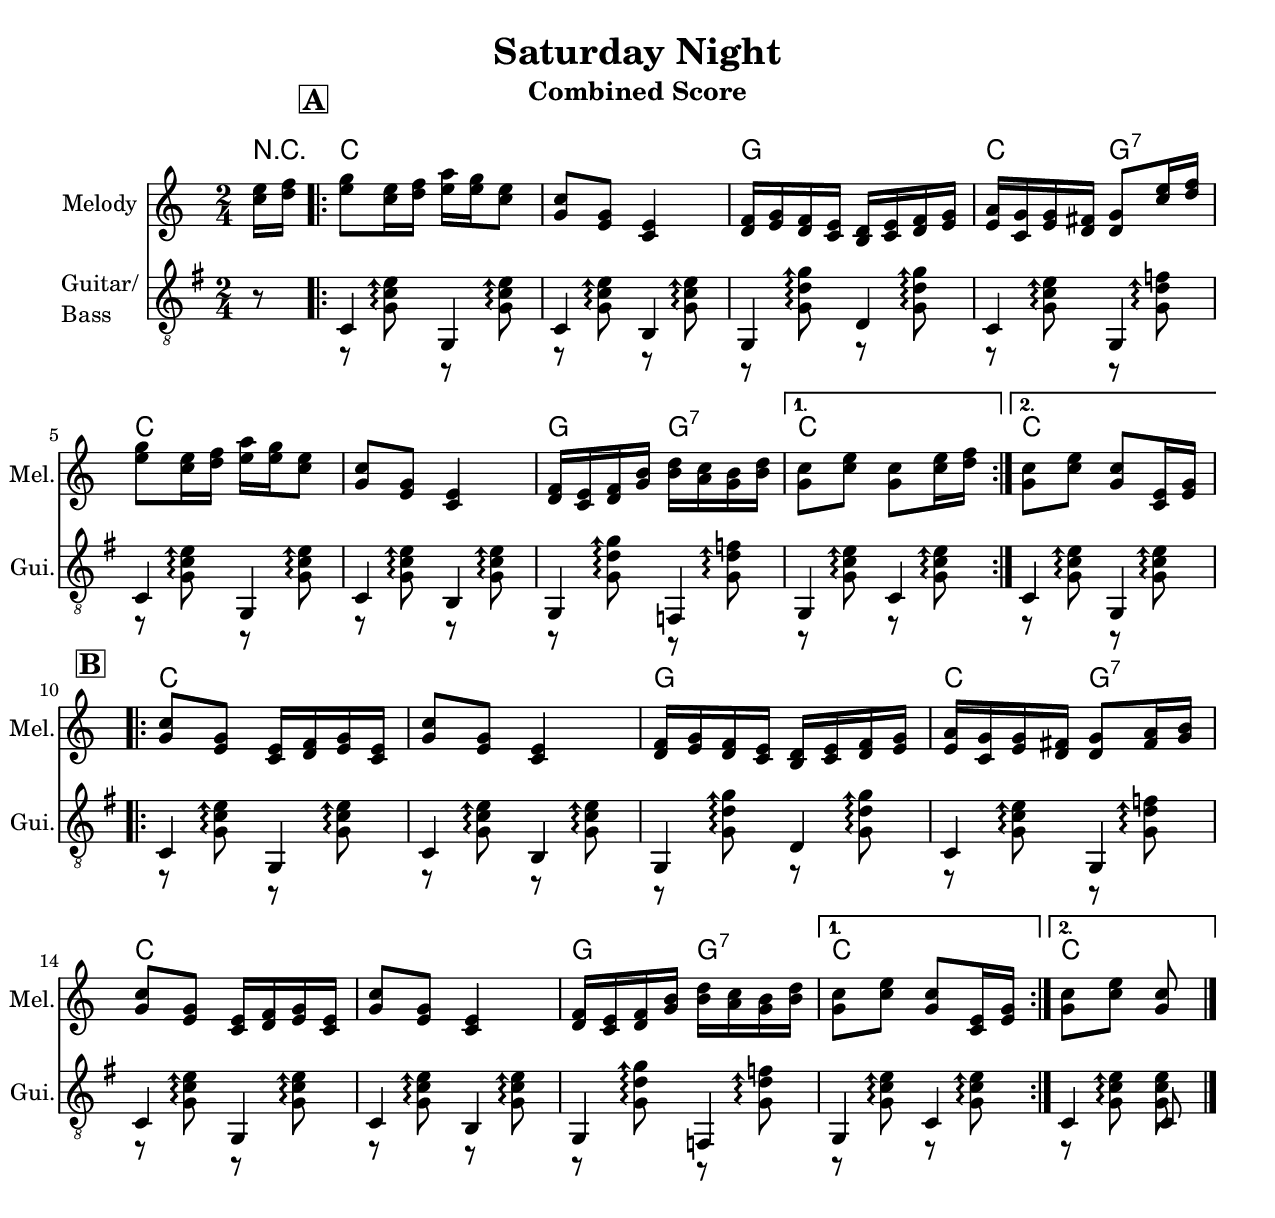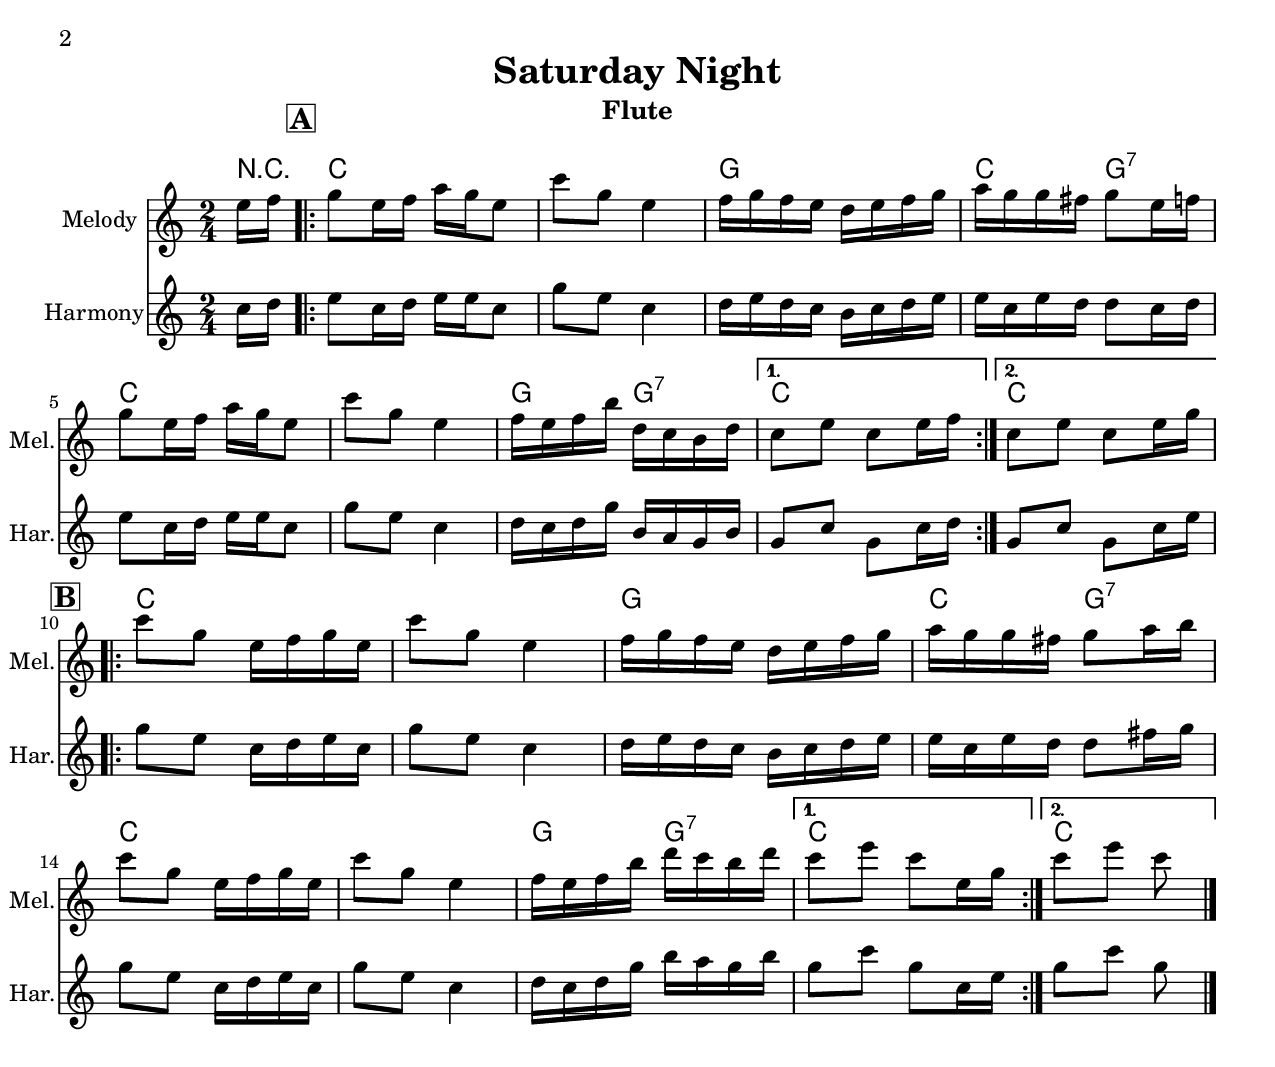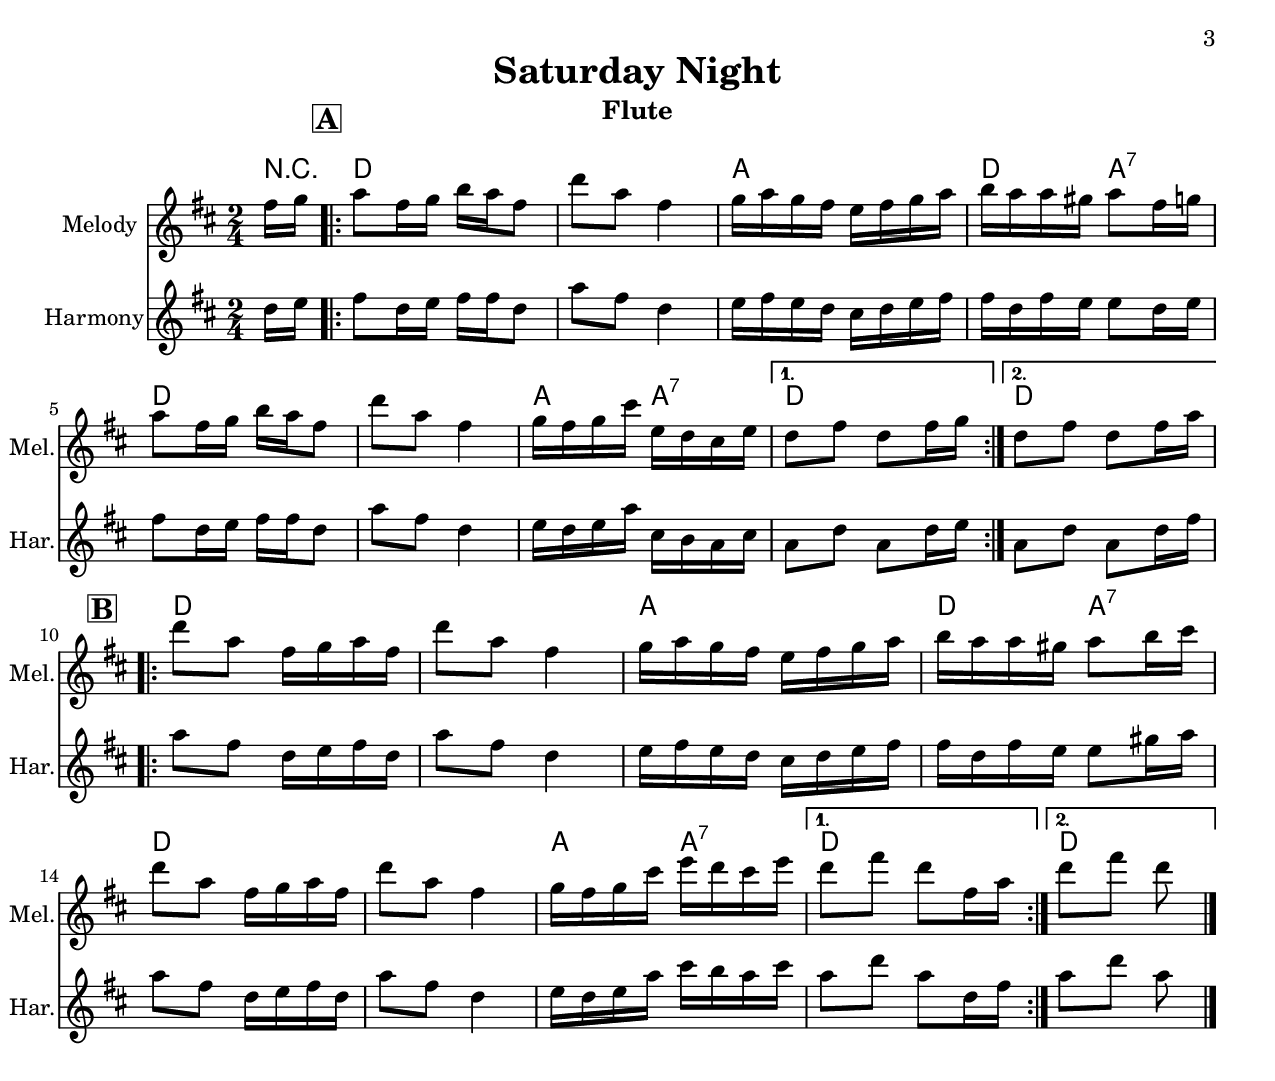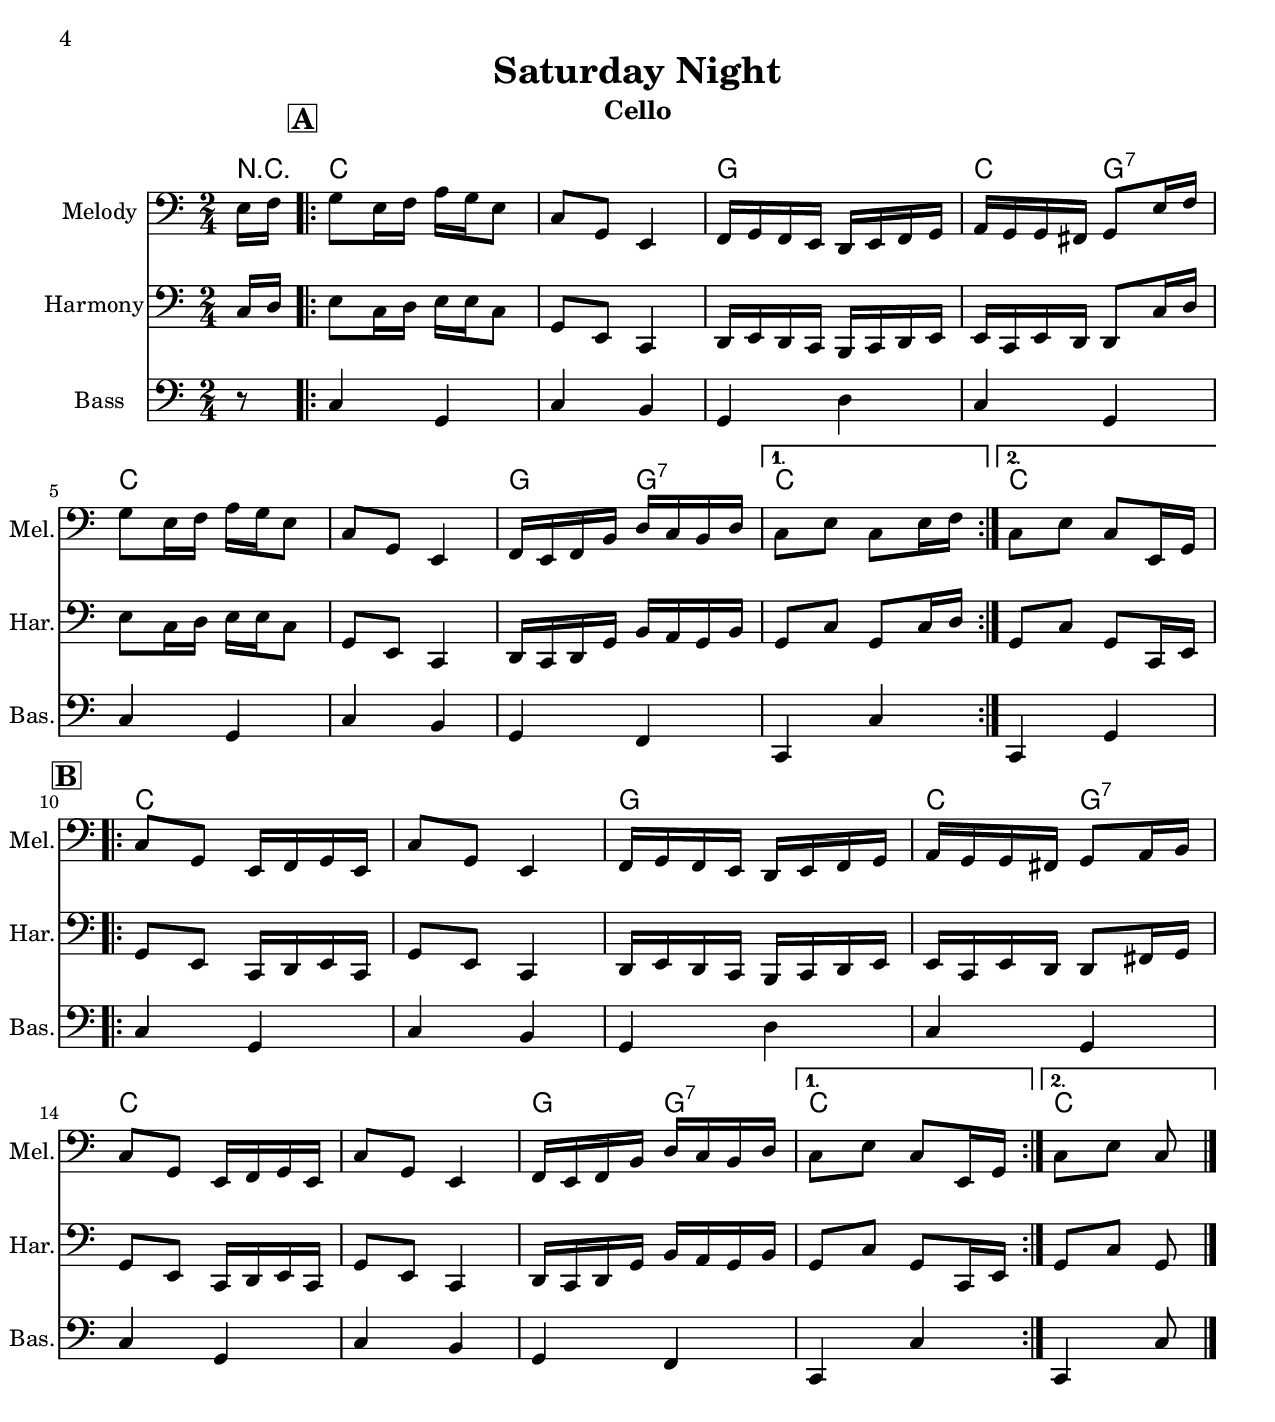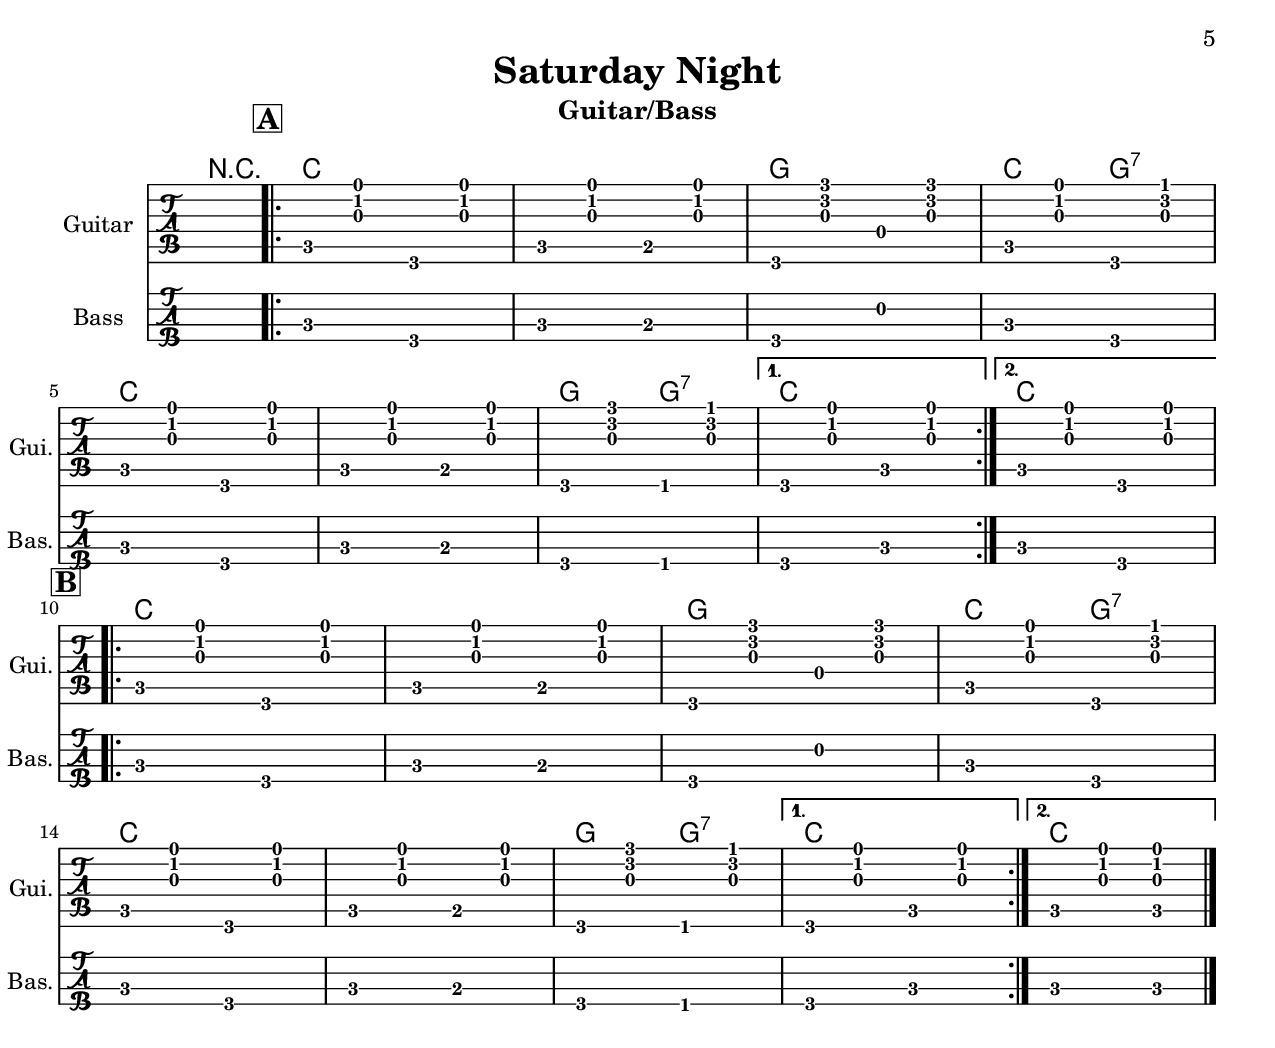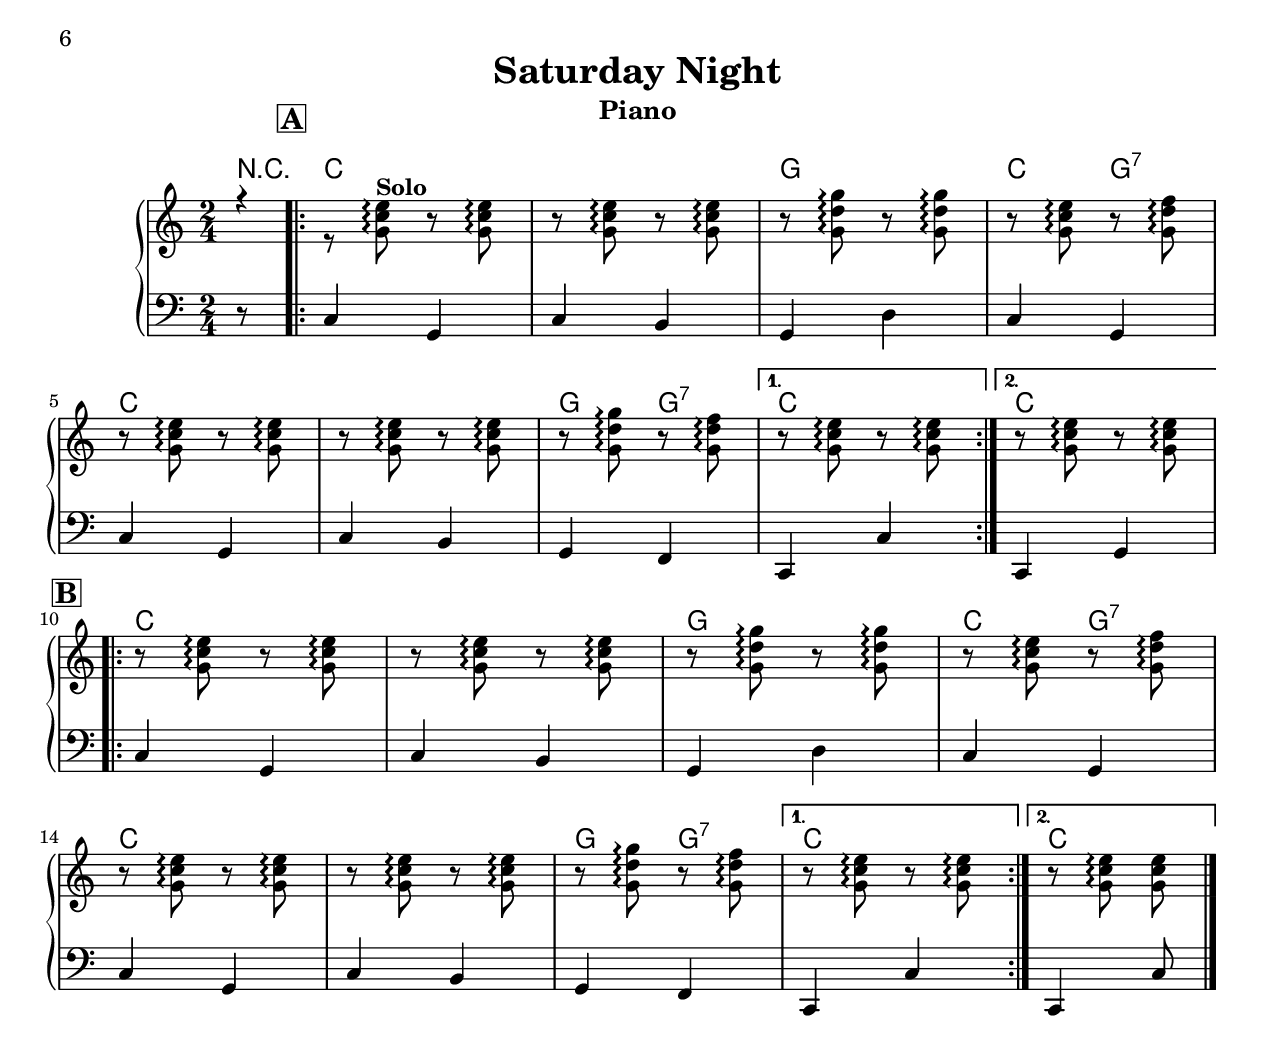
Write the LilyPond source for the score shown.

\version "2.6.3"
\header {
  title = "Saturday Night"
  piece = "Traditional"
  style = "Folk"
%  copyright = "Public Domain"
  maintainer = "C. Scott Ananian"
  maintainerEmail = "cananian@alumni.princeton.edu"
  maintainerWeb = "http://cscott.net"
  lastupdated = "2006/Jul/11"
  meter = 129
}
#(set-default-paper-size "letter")

% melody in bill's sheet music.  the range is a bit much
% for flute.
melody = \relative c'' {
  \tag #'key \key c \major
  \time 2/4
  \tag #'partial \partial 8
  e16 f |
  \repeat volta 2 {
    g8 e16 f a g e8 |
    c8 g e4 |
    f16 g f e d e f g |
    a16 g g fis g8 e'16 f |

    g8 e16 f a g e8 |
    c8 g e4 |
    f16 e f b d c b d |
  }
  \alternative {
    { c8 e c e16 f }
    { c8 e c e,16 g }
  }

% part 2
  \repeat volta 2 {
    c8 g e16 f g e |
    c'8 g e4 |
    f16 g f e d e f g |
    a16 g g fis g8 a16 b |

    c8 g e16 f g e |
    c'8 g e4 |
    f16 e f b d c b d |
  }
  \alternative {
    { c8 e c e,16 g }
    { c8 e c \bar "|." }
  }
}

% harmony to stock melody
alternate = \relative c'' {
  \tag #'key \key c \major
  \time 2/4
  \tag #'partial \partial 8
  c16 d |
  \repeat volta 2 {
    e8 c16 d e e c8 |
    g8 e c4 |
    d16 e d c b c d e |
    e16 c e d d8 c'16 d |

    e8 c16 d e e c8 |
    g8 e c4 |
    d16 c d g b a g b |
  }
  \alternative {
    { g8 c g c16 d }
    { g,8 c g c,16 e }
  }
% part 2
  \repeat volta 2 {
    g8 e c16 d e c |
    g'8 e c4 |
    d16 e d c b c d e |
    e16 c e d d8 fis16 g |

    g8 e c16 d e c |
    g'8 e c4 |
    d16 c d g b a g b |
  }
  \alternative {
    { g8 c g c,16 e }
    { g8 c g \bar "|." }
  }
}

fmelody = \relative c'' {
  \tag #'key \key c \major
  \time 2/4
  \tag #'partial \partial 8
  e16 f |
  \repeat volta 2 {
    g8 e16 f a g e8 |
    c'8 g e4 |
    f16 g f e d e f g |
    a16 g g fis g8 e16 f |

    g8 e16 f a g e8 |
    c'8 g e4 |
    f16 e f b d, c b d |
  }
  \alternative {
    { c8 e c e16 f }
    { c8 e c e16 g }
  }
% part 2
  \repeat volta 2 {
    c8 g e16 f g e |
    c'8 g e4 |
    f16 g f e d e f g |
    a16 g g fis g8 a16 b |

    c8 g e16 f g e |
    c'8 g e4 |
    f16 e f b d c b d |
  }
  \alternative {
    { c8 e c e,16 g }
    { c8 e c \bar "|." }
  }
}

falternate = \relative c'' {
  \tag #'key \key c \major
  \time 2/4
  \tag #'partial \partial 8
  c16 d |
  \repeat volta 2 {
    e8 c16 d e e c8 |
    g'8 e c4 |
    d16 e d c b c d e |
    e16 c e d d8 c16 d |

    e8 c16 d e e c8 |
    g'8 e c4 |
    d16 c d g b, a g b |
  }
  \alternative {
    { g8 c g c16 d }
    { g,8 c g c16 e }
  }
% part 2
  \repeat volta 2 {
    g8 e c16 d e c |
    g'8 e c4 |
    d16 e d c b c d e |
    e16 c e d d8 fis16 g |

    g8 e c16 d e c |
    g'8 e c4 |
    d16 c d g b a g b |
  }
  \alternative {
    { g8 c g c,16 e }
    { g8 c g \bar "|." }
  }
}

% chords
harmonies = \chordmode {
  \time 2/4
  \tag #'partial \partial 8 
  r8 |
  \once\override Score.RehearsalMark #'extra-offset = #'(0 . 2)
  \mark\default
  \repeat volta 2 {
    c4 c
    c4 c
    g4 g
    c4 g:7
\break
    c4 c
    c4 c
    g4 g:7
  }
  \alternative {
    { c4 c }
    { c4 c }
  }
  
  \break
% Part 2
  \once\override Score.RehearsalMark #'extra-offset = #'(-4 . 2)
  \repeat volta 2 {
    \mark\default
    c4 c
    c4 c
    g4 g
    c4 g:7
\break
    c4 c
    c4 c
    g4 g:7
  }
  \alternative {
    { c4 c }
    { c4. }
  }
}

% guitar part (also bass and piano)
guitarA = \relative c
{
  \time 2/4
  \tag #'partial \partial 8
  r8
  \repeat volta 2 {
    c4 g | c b | g d' | c g |
    c4 g | c b | g f |
  } \alternative {
    { g4 c | }
    { c4 g | }
  }
  \repeat volta 2 {
    c4 g | c b | g d' | c g |
    c4 g | c b | g f |
  } \alternative {
    { g4 c | }
    { c4 c8 \bar "|." }
  }
} 
guitarAA = \relative c % alternate bass line for cello/piano
{
  \time 2/4
  \tag #'partial \partial 8
  r8
  \repeat volta 2 {
    c4 g | c b | g d' | c g |
    c4 g | c b | g f |
  } \alternative {
    { c4 c' | }
    { c,4 g' | }
  }
  \repeat volta 2 {
    c4 g | c b | g d' | c g |
    c4 g | c b | g f |
  } \alternative {
    { c4 c' | }
    { c,4 c'8 \bar "|." }
  }
} 
guitarB = \relative c'
{
  \time 2/4
  \tag #'partial \partial 8
  s8 \arpeggioUp
  \repeat volta 2 {
    s8 <g c e>\arpeggio s8 <g c e>\arpeggio |
    s8 <g c e>\arpeggio s8 <g c e>\arpeggio |
    s8 <g d' g>\arpeggio s8 <g d' g>\arpeggio |
    s8 <g c e>\arpeggio s8 <g d' f>\arpeggio |
    s8 <g c e>\arpeggio s8 <g c e>\arpeggio |
    s8 <g c e>\arpeggio s8 <g c e>\arpeggio |
    s8 <g d' g>\arpeggio s8 <g d' f>\arpeggio |
  } \alternative {
    { s8 <g c e>\arpeggio s8 <g c e>\arpeggio | }
    { s8 <g c e>\arpeggio s8 <g c e>\arpeggio | }
  }
  \repeat volta 2 {
    s8 <g c e>\arpeggio s8 <g c e>\arpeggio |
    s8 <g c e>\arpeggio s8 <g c e>\arpeggio |
    s8 <g d' g>\arpeggio s8 <g d' g>\arpeggio |
    s8 <g c e>\arpeggio s8 <g d' f>\arpeggio |
    s8 <g c e>\arpeggio s8 <g c e>\arpeggio |
    s8 <g c e>\arpeggio s8 <g c e>\arpeggio |
    s8 <g d' g>\arpeggio s8 <g d' f>\arpeggio |
  } \alternative {
    { s8 <g c e>\arpeggio s8 <g c e>\arpeggio | }
    { s8 <g c e>\arpeggio <g c e> \bar "|." }
  }
}
guitarC = \relative c
{
  \time 2/4
  \tag #'partial \partial 8
  s8 \arpeggioUp
  \repeat volta 2 {
    \repeat unfold 7 { r8 s8 r8 s8 | }
  } \alternative {
    { r8 s8 r8 s8 }
    { r8 s8 r8 s8 }
  }
  \repeat volta 2 {
    \repeat unfold 7 { r8 s8 r8 s8 | }
  } \alternative {
    { r8 s8 r8 s8 }
    { r8 s8 s8 }
  }
}

bass = \transpose c c, \guitarA

\paper {
  scoreTitleMarkup = \bookTitleMarkup
  bookTitleMarkup = \markup {}
  raggedbottom = ##t
}

% combined score
\score {
  \header {
    instrument = "Combined Score"
  }
  <<
    \set Score.markFormatter = #format-mark-box-letters
    \context ChordNames {
      \set chordChanges = ##t
      \harmonies
    }
    \new Staff <<
      \set Staff.instrument = "Melody"
      \set Staff.instr = "Mel."
      \partcombine { \melody \bar "|." } \alternate
    >>
    \new Staff <<
      \set Staff.instrument = \markup{ \column{ "Guitar/" "Bass" } }
      \set Staff.instr = "Gui."
      \clef "treble_8"
      \key g \major
      \new Voice { \guitarA }
      \new Voice { \guitarB }
      \new Voice { \guitarC }
    >>
    %\new Staff << \key g \major \harmonies >>
  >>
}
% melody parts, for flutes (non-transposing)
\score {
  \header {
    instrument = "Flute"
    breakbefore=##t
  }
  <<
    \set Score.markFormatter = #format-mark-box-letters
    \context ChordNames {
      \set chordChanges = ##t
      \harmonies
    }
    \new Staff <<
      \set Staff.instrument = "Melody"
      \set Staff.instr = "Mel."
      \fmelody
    >>
    \new Staff <<
      \set Staff.instrument = "Harmony"
      \set Staff.instr = "Har."
      \falternate
    >>
  >>
}
% melody parts, for clarinet (transposing)
\score {
  \header {
    instrument = "Flute"
    breakbefore=##t
  }
  <<
    \set Score.markFormatter = #format-mark-box-letters
    \context ChordNames {
      \set chordChanges = ##t
      \transpose bes c' \harmonies
    }
    \new Staff <<
      \set Staff.instrument = "Melody"
      \set Staff.instr = "Mel."
      \transpose bes c' \fmelody
    >>
    \new Staff <<
      \set Staff.instrument = "Harmony"
      \set Staff.instr = "Har."
      \transpose bes c' \falternate
    >>
  >>
}
% melody parts, for cellos (octave-shifted)
\score {
  \header {
    instrument = "Cello"
    breakbefore=##t
  }
  <<
    \set Score.markFormatter = #format-mark-box-letters
    \context ChordNames {
      \set chordChanges = ##t
      \harmonies
    }
    \new Staff <<
      \set Staff.instrument = "Melody"
      \set Staff.instr = "Mel."
      \transpose c c,, { \clef bass \melody } % 2 octaves down
    >>
    \new Staff <<
      \set Staff.instrument = "Harmony"
      \set Staff.instr = "Har."
      \transpose c c,, { \clef bass \alternate } % 2 octaves down
    >>
    \new Staff <<
      \set Staff.instrument = "Bass"
      \set Staff.instr = "Bas."
      \transpose c c { \clef bass \guitarAA } % no trans
    >>
  >>
}

% tablature parts
\score {
  \header {
    instrument = "Guitar/Bass"
    breakbefore=##t
  }
  <<
    \set Score.markFormatter = #format-mark-box-letters
    \context ChordNames {
      \set chordChanges = ##t
      \harmonies
    }
    \new TabStaff << 
      \set TabStaff.instrument = "Guitar"
      \set TabStaff.instr = "Gui."
      \time 4/4
      \new TabVoice \guitarA
      \new TabVoice \guitarB
    >>
    \new TabStaff <<
      \set TabStaff.instrument = "Bass"
      \set TabStaff.instr = "Bas."
      \set TabStaff.stringTunings = #bass-tuning
      \removeWithTag #'key \bass
    >>
  >>
}

% piano part (same as guitar part)
\score {
  \header {
    instrument = "Piano"
    breakbefore=##t
  }
  <<
    \set Score.markFormatter = #format-mark-box-letters
    \context ChordNames {
      \set chordChanges = ##t
      \harmonies
    }
    \new PianoStaff <<
      \new Staff {
	\partcombine
	{ \transpose c c' \guitarB }
	{ \partcombine { \partial 8*2 r4 } \guitarC }
      }
      \new Staff { \clef bass \guitarAA }
    >>
  >>
}

% midi score
\score {
  \unfoldRepeats
  \context PianoStaff <<
    \context Staff=melody <<
      \set Staff.midiInstrument = "flute"
      {
	\fmelody r8 | r2*16 | r2*15 | r4 r8
	\removeWithTag #'partial \fmelody
      }
    >>
    \context Staff = alternate <<
      \set Staff.midiInstrument = "flute"
      {
	\partial 8
	r8 | r2*32 | r2*31 | r4 r8
	\removeWithTag #'partial \falternate
      }
    >>
    \context Staff = celloA <<
      \set Staff.midiInstrument = "fiddle"
      {
	\partial 8
	r8 | r2*31 | r4 r8
	\removeWithTag #'partial \melody
      }
    >>
    \context Staff = celloB <<
      \set Staff.midiInstrument = "fiddle"
      {
	\partial 8
	r8 | r2*31 | r4 r8
	\removeWithTag #'partial \alternate
      }
    >>
    \context Staff=guitar <<
      \set Staff.midiInstrument = "acoustic guitar (steel)"
      \time 2/4
      \new Voice \repeat unfold 3 { \guitarA }
      \new Voice \repeat unfold 3 { \guitarB } >>
    \context Staff=bass <<
      \set Staff.midiInstrument = "acoustic bass"
      \repeat unfold 3 { \bass }
    >>
    \context Staff=chords <<
      \set Staff.midiInstrument = "pizzicato strings"
      \repeat unfold 3 { \harmonies }
    >>
  >>
  \midi {
    \tempo 4=120
  }
}
